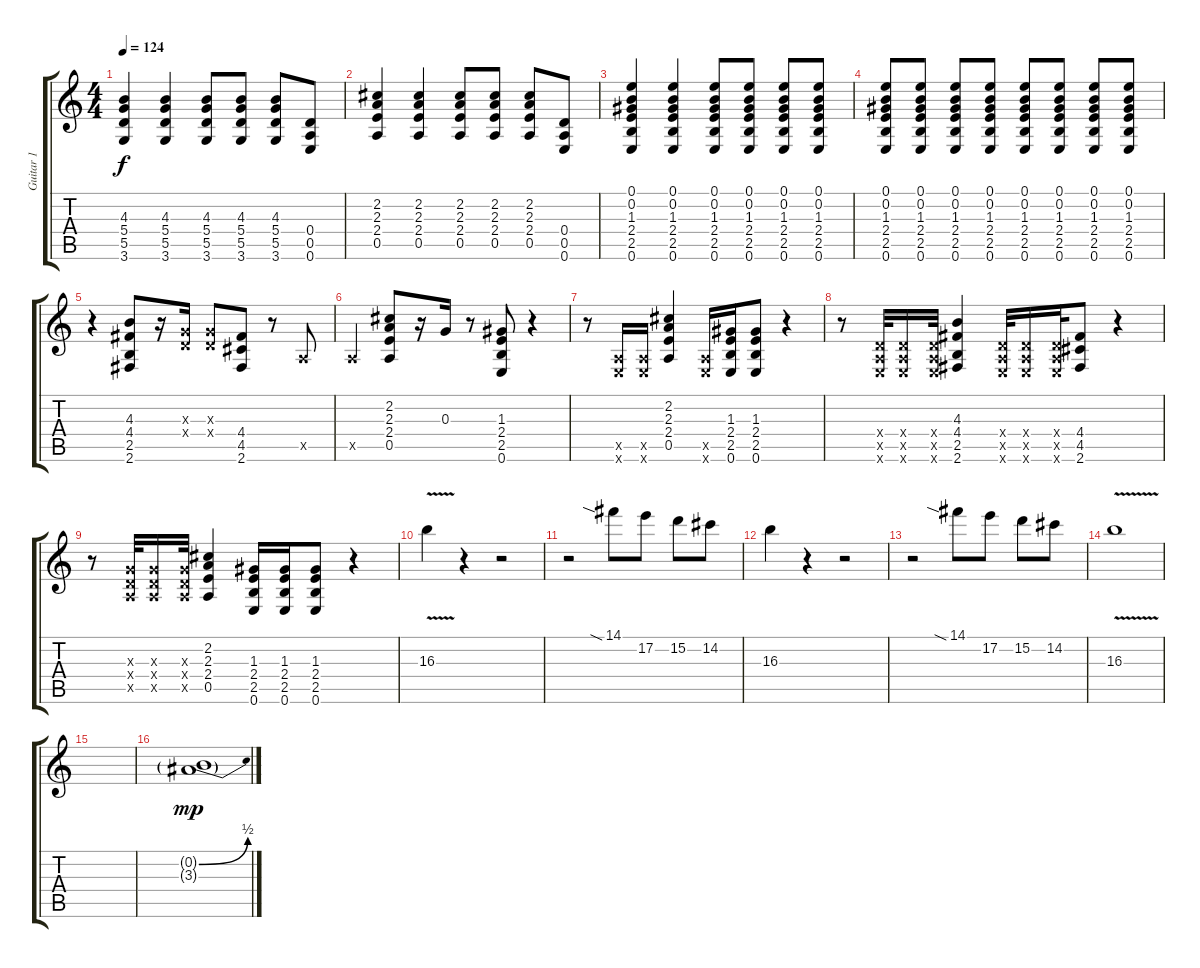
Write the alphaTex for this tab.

\track ("Guitar 1" "Guitar 1") {instrument distortionguitar}
\staff {score tabs}
\tuning (E4 B3 G3 D3 A2 E2) {hide}
\ts (4 4)
\tempo 124
\clef g2
\ks c
(4.3 5.4 5.5 3.6).4{dy f} (4.3 5.4 5.5 3.6).4 (4.3 5.4 5.5 3.6).8 (4.3 5.4 5.5 3.6).8 (4.3 5.4 5.5 3.6).8 (0.4 0.5 0.6).8 |
(2.2 2.3 2.4 0.5).4 (2.2 2.3 2.4 0.5).4 (2.2 2.3 2.4 0.5).8 (2.2 2.3 2.4 0.5).8 (2.2 2.3 2.4 0.5).8 (0.4 0.5 0.6).8 |
(0.1 0.2 1.3 2.4 2.5 0.6).4 (0.1 0.2 1.3 2.4 2.5 0.6).4 (0.1 0.2 1.3 2.4 2.5 0.6).8 (0.1 0.2 1.3 2.4 2.5 0.6).8 (0.1 0.2 1.3 2.4 2.5 0.6).8 (0.1 0.2 1.3 2.4 2.5 0.6).8 |
(0.1 0.2 1.3 2.4 2.5 0.6).8 (0.1 0.2 1.3 2.4 2.5 0.6).8 (0.1 0.2 1.3 2.4 2.5 0.6).8 (0.1 0.2 1.3 2.4 2.5 0.6).8 (0.1 0.2 1.3 2.4 2.5 0.6).8 (0.1 0.2 1.3 2.4 2.5 0.6).8 (0.1 0.2 1.3 2.4 2.5 0.6).8 (0.1 0.2 1.3 2.4 2.5 0.6).8 |
r.4 (4.3 4.4 2.5 2.6).8 r.16 (0.3{x} 0.4{x}).16 (0.3{x} 0.4{x}).8 (4.4 4.5 2.6).8 r.8 0.5{x}.8 |
0.5{x}.4 (2.2 2.3 2.4 0.5).8 r.16 0.3.16 r.8 (1.3 2.4 2.5 0.6).8 r.4 |
r.8 (0.5{x} 0.6{x}).16 (0.5{x} 0.6{x}).16 (2.2 2.3 2.4 0.5).4 (0.5{x} 0.6{x}).16 (1.3 2.4 2.5 0.6).16 (1.3 2.4 2.5 0.6).8 r.4 |
r.8 (0.4{x} 0.5{x} 0.6{x}).32 (0.4{x} 0.5{x} 0.6{x}).16 (0.4{x} 0.5{x} 0.6{x}).32 (4.3 4.4 2.5 2.6).4 (0.4{x} 0.5{x} 0.6{x}).32 (0.4{x} 0.5{x} 0.6{x}).16 (0.4{x} 0.5{x} 0.6{x}).32 (4.4 4.5 2.6).8 r.4 |
r.8 (0.3{x} 0.4{x} 0.5{x}).32 (0.3{x} 0.4{x} 0.5{x}).16 (0.3{x} 0.4{x} 0.5{x}).32 (2.2 2.3 2.4 0.5).4 (1.3 2.4 2.5 0.6).16 (1.3 2.4 2.5 0.6).16 (1.3 2.4 2.5 0.6).8 r.4 |
16.3{v}.4 r.4 r.2 |
r.2 14.1{sia}.8 17.2.8 15.2.8 14.2.8 |
16.3.4 r.4 r.2 |
r.2 14.1{sia}.8 17.2.8 15.2.8 14.2.8 |
16.3{v}.1 |
|
(0.2{be (bend 0 0 60 2) g} 3.3{g}).1{dy mp}
